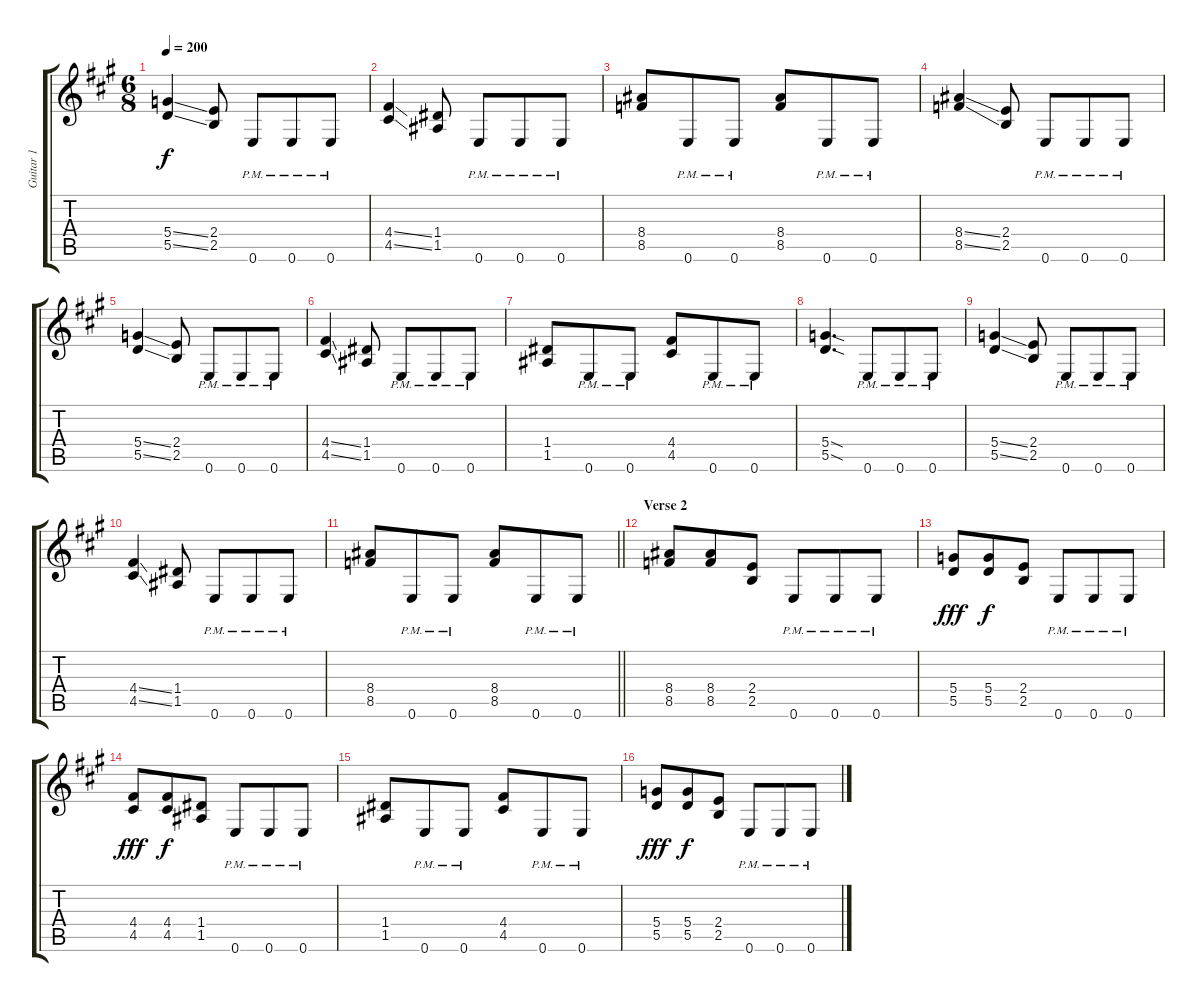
\track ("Guitar 1" "Guitar 1") {instrument distortionguitar}
\staff {score tabs}
\tuning (E4 B3 G3 D3 A2 E2) {hide}
\ts (6 8)
\tempo 200
\clef g2
\ks f#minor
(5.4{ss} 5.5{ss}).4{dy f} (2.4 2.5).8 0.6{pm}.8 0.6{pm}.8 0.6{pm}.8 |
(4.4{ss} 4.5{ss}).4 (1.4 1.5).8 0.6{pm}.8 0.6{pm}.8 0.6{pm}.8 |
(8.4 8.5).8 0.6{pm}.8 0.6{pm}.8 (8.4 8.5).8 0.6{pm}.8 0.6{pm}.8 |
(8.4{ss} 8.5{ss}).4 (2.4 2.5).8 0.6{pm}.8 0.6{pm}.8 0.6{pm}.8 |
(5.4{ss} 5.5{ss}).4 (2.4 2.5).8 0.6{pm}.8 0.6{pm}.8 0.6{pm}.8 |
(4.4{ss} 4.5{ss}).4 (1.4 1.5).8 0.6{pm}.8 0.6{pm}.8 0.6{pm}.8 |
(1.4 1.5).8 0.6{pm}.8 0.6{pm}.8 (4.4 4.5).8 0.6{pm}.8 0.6{pm}.8 |
(5.4{sod} 5.5{sod}).4{d} 0.6{pm}.8 0.6{pm}.8 0.6{pm}.8 |
(5.4{ss} 5.5{ss}).4 (2.4 2.5).8 0.6{pm}.8 0.6{pm}.8 0.6{pm}.8 |
(4.4{ss} 4.5{ss}).4 (1.4 1.5).8 0.6{pm}.8 0.6{pm}.8 0.6{pm}.8 |
\barLineRight lightlight
(8.4 8.5).8 0.6{pm}.8 0.6{pm}.8 (8.4 8.5).8 0.6{pm}.8 0.6{pm}.8 |
\section ("" "Verse 2")
(8.4 8.5).8 (8.4 8.5).8 (2.4 2.5).8 0.6{pm}.8 0.6{pm}.8 0.6{pm}.8 |
(5.4 5.5).8{dy fff} (5.4 5.5).8{dy f} (2.4 2.5).8 0.6{pm}.8 0.6{pm}.8 0.6{pm}.8 |
(4.4 4.5).8{dy fff} (4.4 4.5).8{dy f} (1.4 1.5).8 0.6{pm}.8 0.6{pm}.8 0.6{pm}.8 |
(1.4 1.5).8 0.6{pm}.8 0.6{pm}.8 (4.4 4.5).8 0.6{pm}.8 0.6{pm}.8 |
(5.4 5.5).8{dy fff} (5.4 5.5).8{dy f} (2.4 2.5).8 0.6{pm}.8 0.6{pm}.8 0.6{pm}.8
